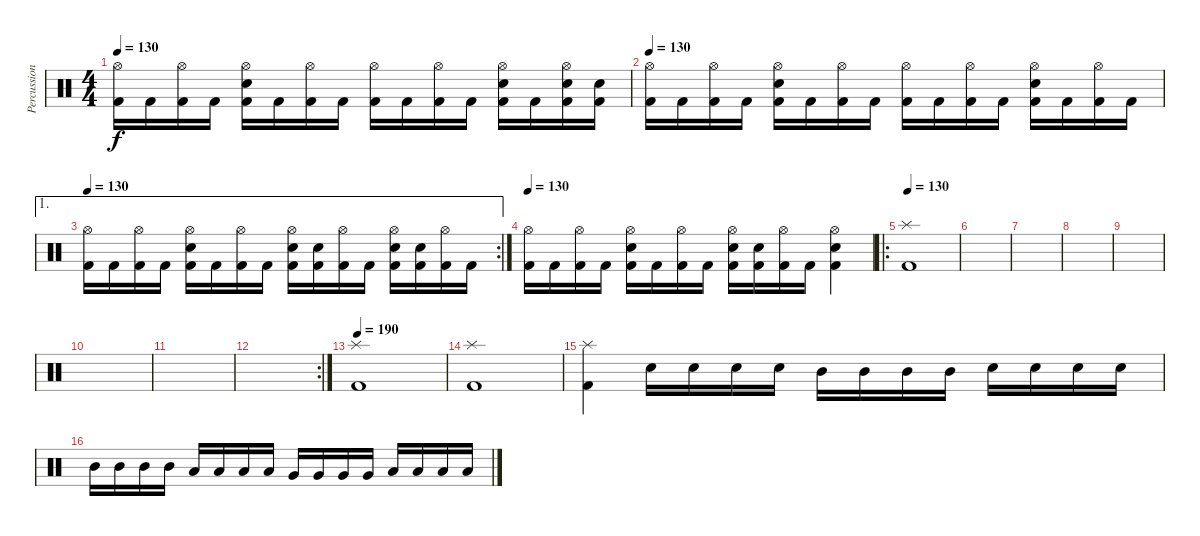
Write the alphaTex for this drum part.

\track ("Percussion" "Percussion") {instrument percussion}
\staff {score}
\articulation defaults
\ts (4 4)
\tempo 130
\clef neutral
\ks c
("Hi-Hat (open)" "Kick (hit) 2").16{dy f} "Kick (hit) 2".16 ("Hi-Hat (open)" "Kick (hit) 2").16 "Kick (hit) 2".16 ("Hi-Hat (open)" "Snare (hit) 2" "Kick (hit) 2").16 "Kick (hit) 2".16 ("Hi-Hat (open)" "Kick (hit) 2").16 "Kick (hit) 2".16 ("Hi-Hat (open)" "Kick (hit) 2").16 "Kick (hit) 2".16 ("Hi-Hat (open)" "Kick (hit) 2").16 "Kick (hit) 2".16 ("Hi-Hat (open)" "Snare (hit) 2" "Kick (hit) 2").16 "Kick (hit) 2".16 ("Hi-Hat (open)" "Snare (hit) 2" "Kick (hit) 2").16 ("Snare (hit) 2" "Kick (hit) 2").16 |
\tempo 130
("Hi-Hat (open)" "Kick (hit) 2").16 "Kick (hit) 2".16 ("Hi-Hat (open)" "Kick (hit) 2").16 "Kick (hit) 2".16 ("Hi-Hat (open)" "Snare (hit) 2" "Kick (hit) 2").16 "Kick (hit) 2".16 ("Hi-Hat (open)" "Kick (hit) 2").16 "Kick (hit) 2".16 ("Hi-Hat (open)" "Kick (hit) 2").16 "Kick (hit) 2".16 ("Hi-Hat (open)" "Kick (hit) 2").16 "Kick (hit) 2".16 ("Hi-Hat (open)" "Snare (hit) 2" "Kick (hit) 2").16 "Kick (hit) 2".16 ("Hi-Hat (open)" "Kick (hit) 2").16 "Kick (hit) 2".16 |
\ae 1
\rc 2
\tempo 130
("Hi-Hat (open)" "Kick (hit) 2").16 "Kick (hit) 2".16 ("Hi-Hat (open)" "Kick (hit) 2").16 "Kick (hit) 2".16 ("Hi-Hat (open)" "Snare (hit) 2" "Kick (hit) 2").16 "Kick (hit) 2".16 ("Hi-Hat (open)" "Kick (hit) 2").16 "Kick (hit) 2".16 ("Hi-Hat (open)" "Snare (hit) 2" "Kick (hit) 2").16 ("Snare (hit) 2" "Kick (hit) 2").16 ("Hi-Hat (open)" "Kick (hit) 2").16 "Kick (hit) 2".16 ("Hi-Hat (open)" "Snare (hit) 2" "Kick (hit) 2").16 ("Snare (hit) 2" "Kick (hit) 2").16 ("Hi-Hat (open)" "Kick (hit) 2").16 "Kick (hit) 2".16 |
\tempo 130
("Hi-Hat (open)" "Kick (hit) 2").16 "Kick (hit) 2".16 ("Hi-Hat (open)" "Kick (hit) 2").16 "Kick (hit) 2".16 ("Hi-Hat (open)" "Snare (hit) 2" "Kick (hit) 2").16 "Kick (hit) 2".16 ("Hi-Hat (open)" "Kick (hit) 2").16 "Kick (hit) 2".16 ("Hi-Hat (open)" "Snare (hit) 2" "Kick (hit) 2").16 ("Snare (hit) 2" "Kick (hit) 2").16 ("Hi-Hat (open)" "Kick (hit) 2").16 "Kick (hit) 2".16 ("Hi-Hat (open)" "Snare (hit) 2" "Kick (hit) 2").4 |
\ro
\tempo 130
("Splash (hit)" "Kick (hit) 2").1 |
|
|
|
|
|
|
\rc 2
|
\tempo 190
("Splash (hit)" "Kick (hit) 2").1 |
("Splash (hit)" "Kick (hit) 2").1 |
("Splash (hit)" "Kick (hit) 2").4 "Snare (hit) 2".16 "Snare (hit) 2".16 "Snare (hit) 2".16 "Snare (hit) 2".16 "Mid Tom (hit)".16 "Mid Tom (hit)".16 "Mid Tom (hit)".16 "Mid Tom (hit)".16 "Snare (hit) 2".16 "Snare (hit) 2".16 "Snare (hit) 2".16 "Snare (hit) 2".16 |
"Mid Tom (hit)".16 "Mid Tom (hit)".16 "Mid Tom (hit)".16 "Mid Tom (hit)".16 "Low Tom (hit)".16 "Low Tom (hit)".16 "Low Tom (hit)".16 "Low Tom (hit)".16 "Very Low Tom (hit)".16 "Very Low Tom (hit)".16 "Very Low Tom (hit)".16 "Very Low Tom (hit)".16 "Low Floor Tom (hit)".16 "Low Floor Tom (hit)".16 "Low Floor Tom (hit)".16 "Low Floor Tom (hit)".16
